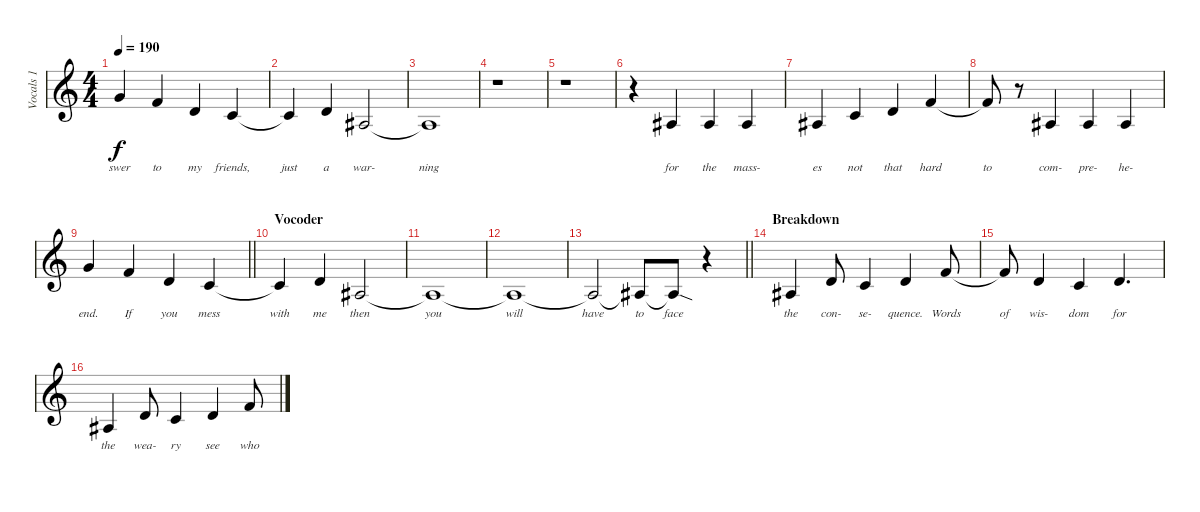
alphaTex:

\track ("Vocals 1" "Vocals 1") {instrument harmonica}
\staff {score}
\tuning (E4 B3 G3 D3 A2 E2) {hide}
\ts (4 4)
\tempo 190
\clef g2
\ks c
8.2.4{lyrics (0 "swer") lyrics (1 "") lyrics (2 "") lyrics (3 "") lyrics (4 "") dy f} 6.2.4{lyrics (0 "to") lyrics (1 "") lyrics (2 "") lyrics (3 "") lyrics (4 "")} 3.2.4{lyrics (0 "my") lyrics (1 "") lyrics (2 "") lyrics (3 "") lyrics (4 "")} 5.3.4{lyrics (0 "friends,") lyrics (1 "") lyrics (2 "") lyrics (3 "") lyrics (4 "")} |
5.3{t}.4{lyrics (0 "just") lyrics (1 "") lyrics (2 "") lyrics (3 "") lyrics (4 "")} 7.3.4{lyrics (0 "a") lyrics (1 "") lyrics (2 "") lyrics (3 "") lyrics (4 "")} 3.3.2{lyrics (0 "war-") lyrics (1 "") lyrics (2 "") lyrics (3 "") lyrics (4 "")} |
3.3{t}.1{lyrics (0 "ning") lyrics (1 "") lyrics (2 "") lyrics (3 "") lyrics (4 "")} |
r.1 |
r.1 |
r.4 3.3.4{lyrics (0 "for") lyrics (1 "") lyrics (2 "") lyrics (3 "") lyrics (4 "")} 3.3.4{lyrics (0 "the") lyrics (1 "") lyrics (2 "") lyrics (3 "") lyrics (4 "")} 3.3.4{lyrics (0 "mass-") lyrics (1 "") lyrics (2 "") lyrics (3 "") lyrics (4 "")} |
3.3.4{lyrics (0 "es") lyrics (1 "") lyrics (2 "") lyrics (3 "") lyrics (4 "")} 5.3.4{lyrics (0 "not") lyrics (1 "") lyrics (2 "") lyrics (3 "") lyrics (4 "")} 3.2.4{lyrics (0 "that") lyrics (1 "") lyrics (2 "") lyrics (3 "") lyrics (4 "")} 6.2.4{lyrics (0 "hard") lyrics (1 "") lyrics (2 "") lyrics (3 "") lyrics (4 "")} |
6.2{t}.8{lyrics (0 "to") lyrics (1 "") lyrics (2 "") lyrics (3 "") lyrics (4 "")} r.8 3.3.4{lyrics (0 "com-") lyrics (1 "") lyrics (2 "") lyrics (3 "") lyrics (4 "")} 3.3.4{lyrics (0 "pre-") lyrics (1 "") lyrics (2 "") lyrics (3 "") lyrics (4 "")} 3.3.4{lyrics (0 "he-") lyrics (1 "") lyrics (2 "") lyrics (3 "") lyrics (4 "")} |
\barLineRight lightlight
8.2.4{lyrics (0 "end.") lyrics (1 "") lyrics (2 "") lyrics (3 "") lyrics (4 "")} 6.2.4{lyrics (0 "If") lyrics (1 "") lyrics (2 "") lyrics (3 "") lyrics (4 "")} 3.2.4{lyrics (0 "you") lyrics (1 "") lyrics (2 "") lyrics (3 "") lyrics (4 "")} 5.3.4{lyrics (0 "mess") lyrics (1 "") lyrics (2 "") lyrics (3 "") lyrics (4 "")} |
\section ("" "Vocoder")
5.3{t}.4{lyrics (0 "with") lyrics (1 "") lyrics (2 "") lyrics (3 "") lyrics (4 "")} 7.3.4{lyrics (0 "me") lyrics (1 "") lyrics (2 "") lyrics (3 "") lyrics (4 "")} 3.3.2{lyrics (0 "then") lyrics (1 "") lyrics (2 "") lyrics (3 "") lyrics (4 "")} |
3.3{t}.1{lyrics (0 "you") lyrics (1 "") lyrics (2 "") lyrics (3 "") lyrics (4 "")} |
3.3{t}.1{lyrics (0 "will") lyrics (1 "") lyrics (2 "") lyrics (3 "") lyrics (4 "")} |
\barLineRight lightlight
3.3{t}.2{lyrics (0 "have") lyrics (1 "") lyrics (2 "") lyrics (3 "") lyrics (4 "")} 3.3{t}.8{lyrics (0 "to") lyrics (1 "") lyrics (2 "") lyrics (3 "") lyrics (4 "")} 3.3{sod t}.8{lyrics (0 "face") lyrics (1 "") lyrics (2 "") lyrics (3 "") lyrics (4 "")} r.4 |
\section ("" "Breakdown")
3.3.4{lyrics (0 "the") lyrics (1 "") lyrics (2 "") lyrics (3 "") lyrics (4 "")} 3.2.8{lyrics (0 "con-") lyrics (1 "") lyrics (2 "") lyrics (3 "") lyrics (4 "")} 1.2.4{lyrics (0 "se-") lyrics (1 "") lyrics (2 "") lyrics (3 "") lyrics (4 "")} 3.2.4{lyrics (0 "quence.") lyrics (1 "") lyrics (2 "") lyrics (3 "") lyrics (4 "")} 1.1.8{lyrics (0 "Words") lyrics (1 "") lyrics (2 "") lyrics (3 "") lyrics (4 "")} |
1.1{t}.8{lyrics (0 "of") lyrics (1 "") lyrics (2 "") lyrics (3 "") lyrics (4 "")} 3.2.4{lyrics (0 "wis-") lyrics (1 "") lyrics (2 "") lyrics (3 "") lyrics (4 "")} 1.2.4{lyrics (0 "dom") lyrics (1 "") lyrics (2 "") lyrics (3 "") lyrics (4 "")} 3.2.4{d lyrics (0 "for") lyrics (1 "") lyrics (2 "") lyrics (3 "") lyrics (4 "")} |
3.3.4{lyrics (0 "the") lyrics (1 "") lyrics (2 "") lyrics (3 "") lyrics (4 "")} 3.2.8{lyrics (0 "wea-") lyrics (1 "") lyrics (2 "") lyrics (3 "") lyrics (4 "")} 1.2.4{lyrics (0 "ry") lyrics (1 "") lyrics (2 "") lyrics (3 "") lyrics (4 "")} 3.2.4{lyrics (0 "see") lyrics (1 "") lyrics (2 "") lyrics (3 "") lyrics (4 "")} 1.1.8{lyrics (0 "who") lyrics (1 "") lyrics (2 "") lyrics (3 "") lyrics (4 "")}
